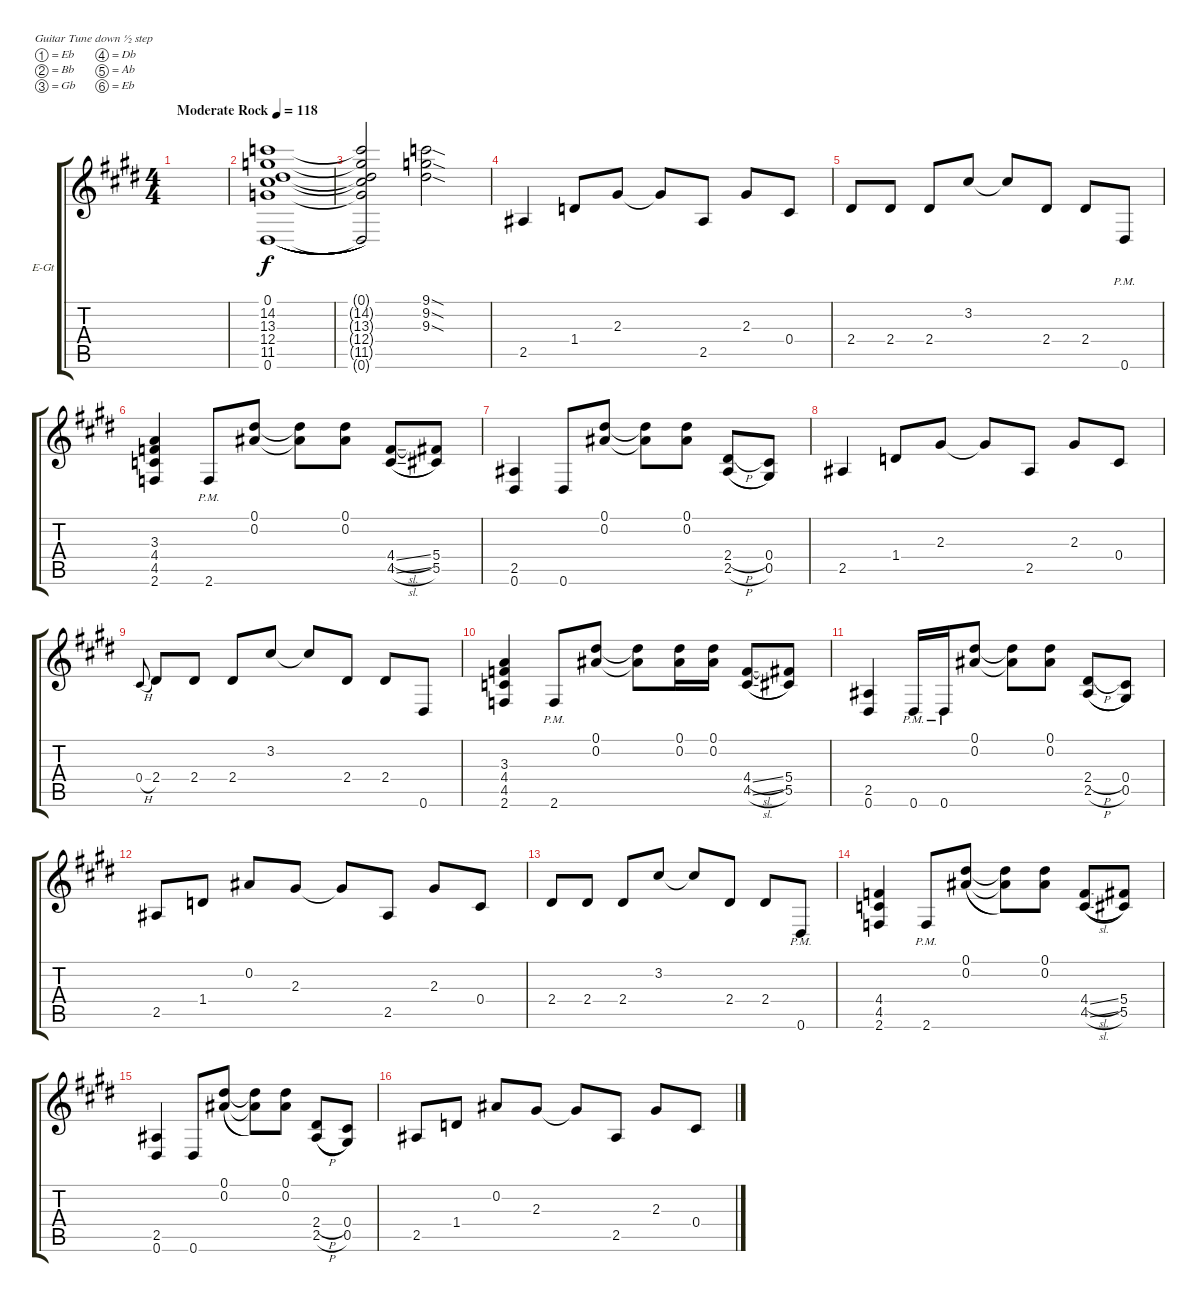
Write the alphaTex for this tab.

\defaultSystemsLayout 4
\bracketExtendMode groupsimilarinstruments
\firstSystemTrackNameOrientation horizontal
\otherSystemsTrackNameOrientation horizontal
\track ("Electric Guitar" "E-Gt") {instrument distortionguitar}
\staff {score tabs}
\tuning (Eb4 Bb3 Gb3 Db3 Ab2 Eb2)
\ts (4 4)
\tempo (118 "Moderate Rock")
\clef g2
\ks e
|
(0.6 11.5 12.4 13.3 14.2 0.1).1{legatoorigin} |
(0.6{t} 11.5{t} 12.4{t} 13.3{t} 14.2{t} 0.1{t}).2 (9.1{sod} 9.2{sod} 9.3{sod}).2 |
2.5.4 1.4.8 2.3.8 2.3{t}.8 2.5.8 2.3.8 0.4.8 |
2.4.8 2.4.8 2.4.8 3.2.8 3.2{t}.8 2.4.8 2.4.8 0.6{pm}.8 |
(2.6 4.5 4.4 3.3).4 2.6{pm}.8 (0.1 0.2).8 (0.1{t} 0.2{t}).8 (0.2 0.1).8 (4.5{sl} 4.4{sl}).8{legatoorigin} (5.5 5.4).8 |
(0.6 2.5).4 0.6.8 (0.2 0.1).8 (0.1{t} 0.2{t}).8 (0.1 0.2).8 (2.5{h} 2.4{h}).8{legatoorigin} (0.5 0.4).8 |
2.5.4 1.4.8 2.3.8 2.3{t}.8 2.5.8 2.3.8 0.4.8 |
0.4{h}.8{gr onbeat} 2.4.8 2.4.8 2.4.8 3.2.8 3.2{t}.8 2.4.8 2.4.8 0.6.8 |
(2.6 4.5 4.4 3.3).4 2.6{pm}.8 (0.1 0.2).8 (0.1{t} 0.2{t}).8 (0.2 0.1).16 (0.1 0.2).16 (4.5{sl} 4.4{sl}).8{legatoorigin} (5.5 5.4).8 |
(0.6 2.5).4 0.6{pm}.16 0.6{pm}.16 (0.1 0.2).8 (0.1{t} 0.2{t}).8 (0.1 0.2).8 (2.5{h} 2.4{h}).8{legatoorigin} (0.5 0.4).8 |
2.5.8 1.4.8 0.2.8 2.3.8 2.3{t}.8 2.5.8 2.3.8 0.4.8 |
2.4.8 2.4.8 2.4.8 3.2.8 3.2{t}.8 2.4.8 2.4.8 0.6{pm}.8 |
(2.6 4.5 4.4).4 2.6{pm}.8 (0.1 0.2).8{legatoorigin} (0.1{t} 0.2{t}).8 (0.1 0.2).8 (4.4{sl} 4.5{sl}).8{legatoorigin} (5.4 5.5).8 |
(0.6 2.5).4 0.6.8 (0.1 0.2).8{legatoorigin} (0.1{t} 0.2{t}).8 (0.1 0.2).8 (2.4{h} 2.5{h}).8{legatoorigin} (0.4 0.5).8 |
2.5.8 1.4.8 0.2.8 2.3.8 2.3{t}.8 2.5.8 2.3.8 0.4.8
